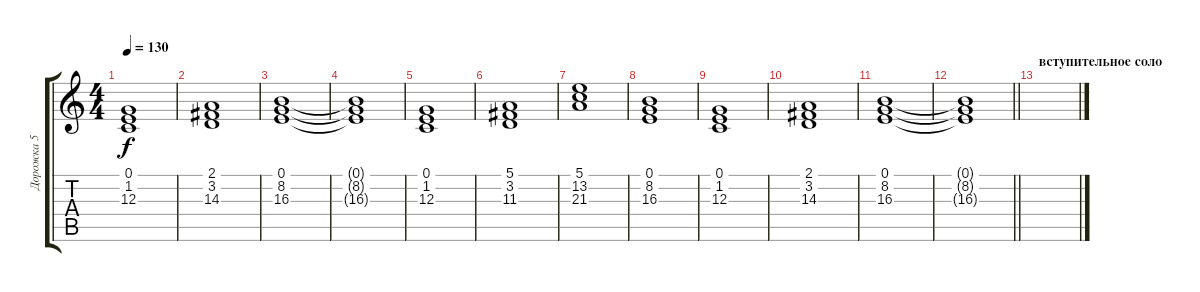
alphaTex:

\track ("Дорожка 5" "Дорожка 5") {instrument synthstrings2}
\staff {score tabs}
\tuning (E4 B3 G3 D3 A2 E2) {hide}
\ts (4 4)
\tempo 130
\clef g2
\ks c
(0.1 1.2 12.3).1{dy f} |
(2.1 3.2 14.3).1 |
(0.1 8.2 16.3).1 |
(0.1{t} 8.2{t} 16.3{t}).1 |
(0.1 1.2 12.3).1 |
(5.1 3.2 11.3).1 |
(5.1 13.2 21.3).1 |
(0.1 8.2 16.3).1 |
(0.1 1.2 12.3).1 |
(2.1 3.2 14.3).1 |
(0.1 8.2 16.3).1 |
\barLineRight lightlight
(0.1{t} 8.2{t} 16.3{t}).1 |
\section ("" "вступительное соло")
